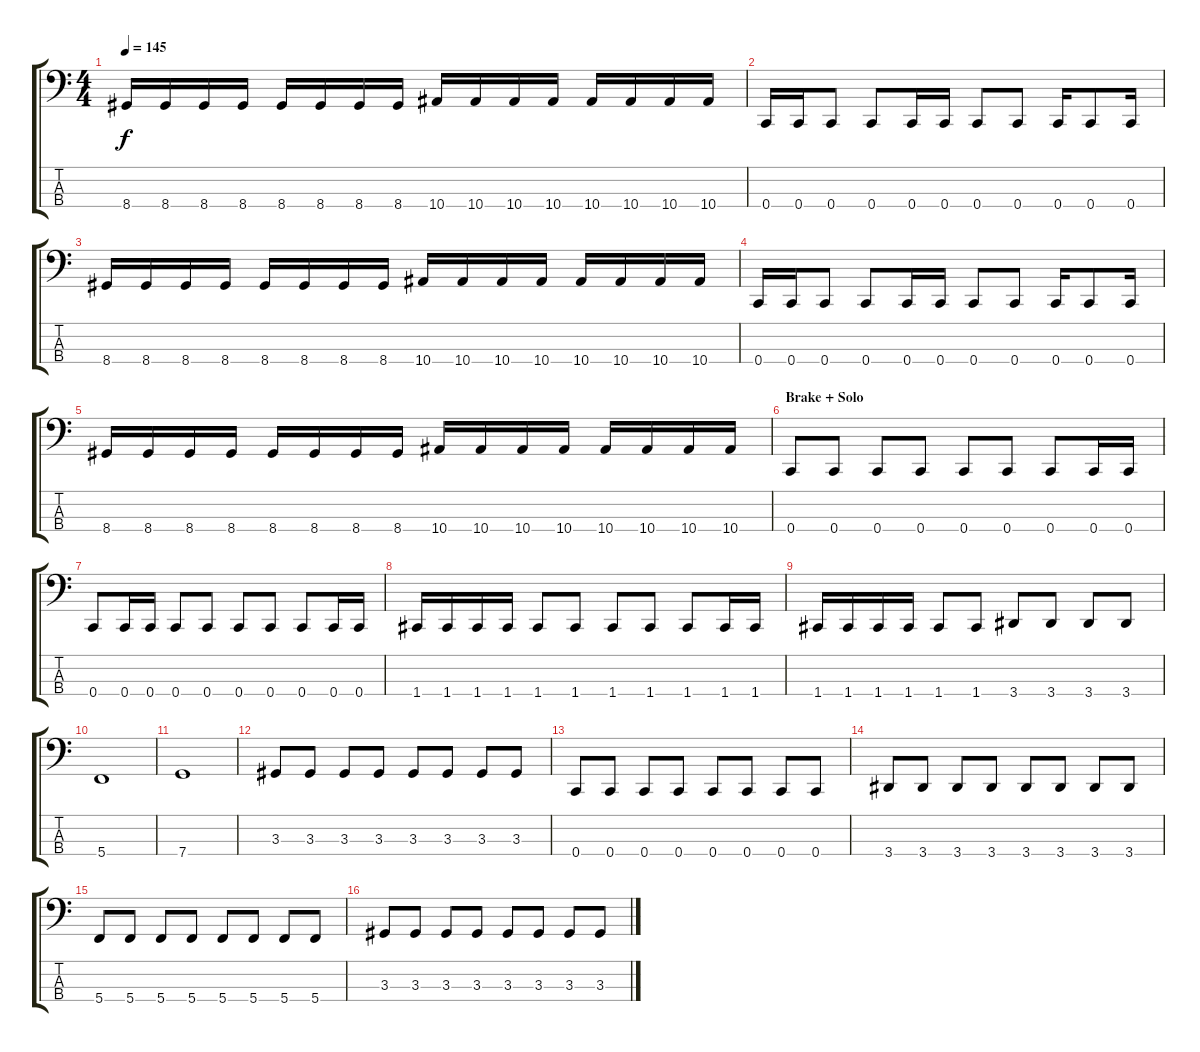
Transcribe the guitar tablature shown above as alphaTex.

\track "" {instrument electricbasspick}
\staff {score tabs}
\tuning (Eb2 Bb1 F1 C1) {hide}
\ts (4 4)
\tempo 145
\clef f4
\ks c
8.4.16{dy f} 8.4.16 8.4.16 8.4.16 8.4.16 8.4.16 8.4.16 8.4.16 10.4.16 10.4.16 10.4.16 10.4.16 10.4.16 10.4.16 10.4.16 10.4.16 |
0.4.16 0.4.16 0.4.8 0.4.8 0.4.16 0.4.16 0.4.8 0.4.8 0.4.16 0.4.8 0.4.16 |
8.4.16 8.4.16 8.4.16 8.4.16 8.4.16 8.4.16 8.4.16 8.4.16 10.4.16 10.4.16 10.4.16 10.4.16 10.4.16 10.4.16 10.4.16 10.4.16 |
0.4.16 0.4.16 0.4.8 0.4.8 0.4.16 0.4.16 0.4.8 0.4.8 0.4.16 0.4.8 0.4.16 |
8.4.16 8.4.16 8.4.16 8.4.16 8.4.16 8.4.16 8.4.16 8.4.16 10.4.16 10.4.16 10.4.16 10.4.16 10.4.16 10.4.16 10.4.16 10.4.16 |
\section ("" "Brake + Solo")
0.4.8 0.4.8 0.4.8 0.4.8 0.4.8 0.4.8 0.4.8 0.4.16 0.4.16 |
0.4.8 0.4.16 0.4.16 0.4.8 0.4.8 0.4.8 0.4.8 0.4.8 0.4.16 0.4.16 |
1.4.16 1.4.16 1.4.16 1.4.16 1.4.8 1.4.8 1.4.8 1.4.8 1.4.8 1.4.16 1.4.16 |
1.4.16 1.4.16 1.4.16 1.4.16 1.4.8 1.4.8 3.4.8 3.4.8 3.4.8 3.4.8 |
5.4.1 |
7.4.1 |
3.3.8 3.3.8 3.3.8 3.3.8 3.3.8 3.3.8 3.3.8 3.3.8 |
0.4.8 0.4.8 0.4.8 0.4.8 0.4.8 0.4.8 0.4.8 0.4.8 |
3.4.8 3.4.8 3.4.8 3.4.8 3.4.8 3.4.8 3.4.8 3.4.8 |
5.4.8 5.4.8 5.4.8 5.4.8 5.4.8 5.4.8 5.4.8 5.4.8 |
3.3.8 3.3.8 3.3.8 3.3.8 3.3.8 3.3.8 3.3.8 3.3.8
